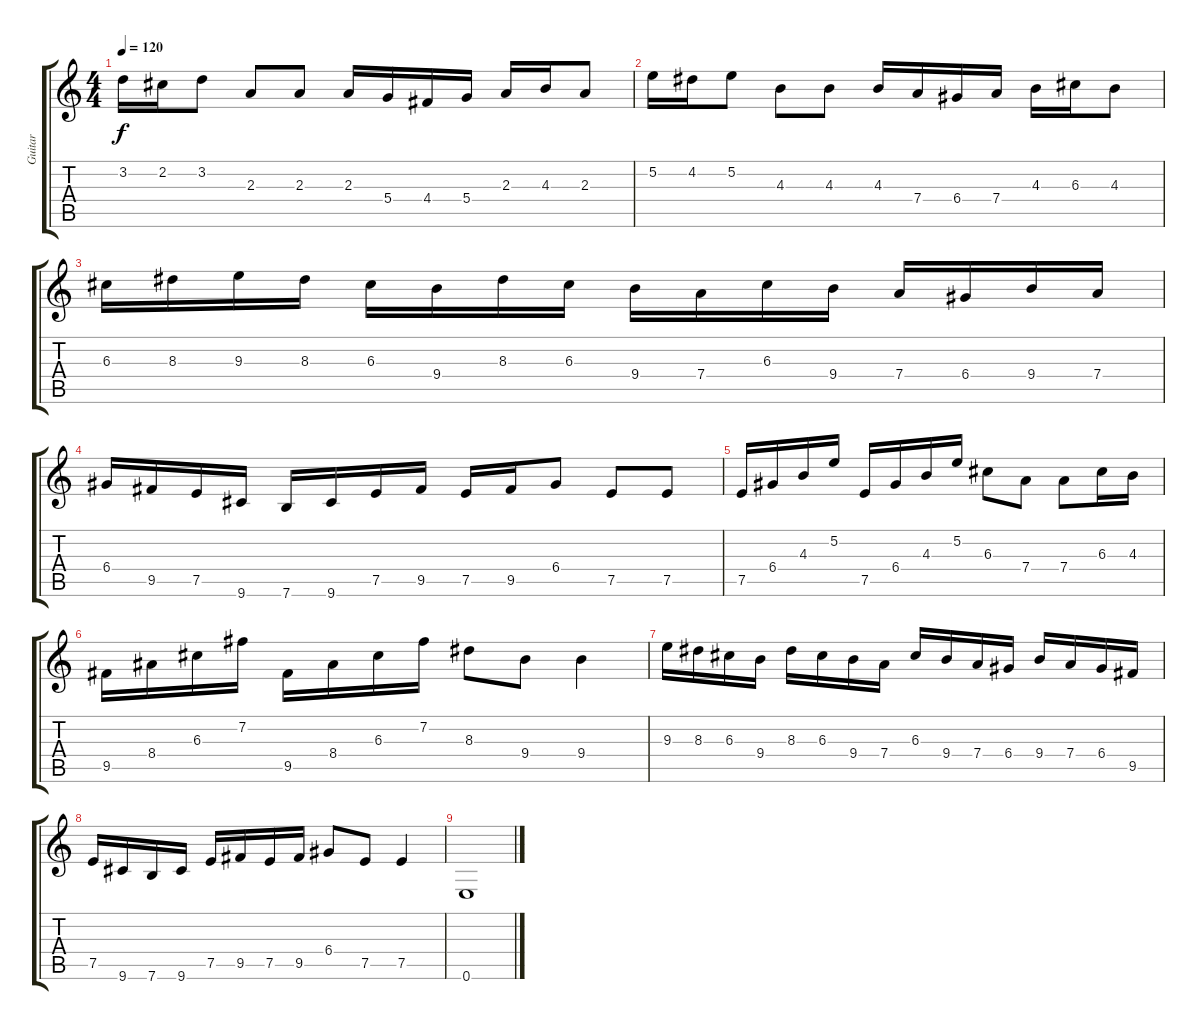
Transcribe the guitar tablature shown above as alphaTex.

\track ("Guitar " "Guitar ") {instrument distortionguitar}
\staff {score tabs}
\tuning (E4 B3 G3 D3 A2 E2) {hide}
\ts (4 4)
\tempo 120
\clef g2
\ks c
3.2.16{dy f instrument distortionguitar} 2.2.16 3.2.8 2.3.8 2.3.8 2.3.16 5.4.16 4.4.16 5.4.16 2.3.16 4.3.16 2.3.8 |
5.2.16 4.2.16 5.2.8 4.3.8 4.3.8 4.3.16 7.4.16 6.4.16 7.4.16 4.3.16 6.3.16 4.3.8 |
6.3.16 8.3.16 9.3.16 8.3.16 6.3.16 9.4.16 8.3.16 6.3.16 9.4.16 7.4.16 6.3.16 9.4.16 7.4.16 6.4.16 9.4.16 7.4.16 |
6.4.16 9.5.16 7.5.16 9.6.16 7.6.16 9.6.16 7.5.16 9.5.16 7.5.16 9.5.16 6.4.8 7.5.8 7.5.8 |
7.5.16 6.4.16 4.3.16 5.2.16 7.5.16 6.4.16 4.3.16 5.2.16 6.3.8 7.4.8 7.4.8 6.3.16 4.3.16 |
9.5.16 8.4.16 6.3.16 7.2.16 9.5.16 8.4.16 6.3.16 7.2.16 8.3.8 9.4.8 9.4.4 |
9.3.16 8.3.16 6.3.16 9.4.16 8.3.16 6.3.16 9.4.16 7.4.16 6.3.16 9.4.16 7.4.16 6.4.16 9.4.16 7.4.16 6.4.16 9.5.16 |
7.5.16 9.6.16 7.6.16 9.6.16 7.5.16 9.5.16 7.5.16 9.5.16 6.4.8 7.5.8 7.5.4 |
0.6.1
